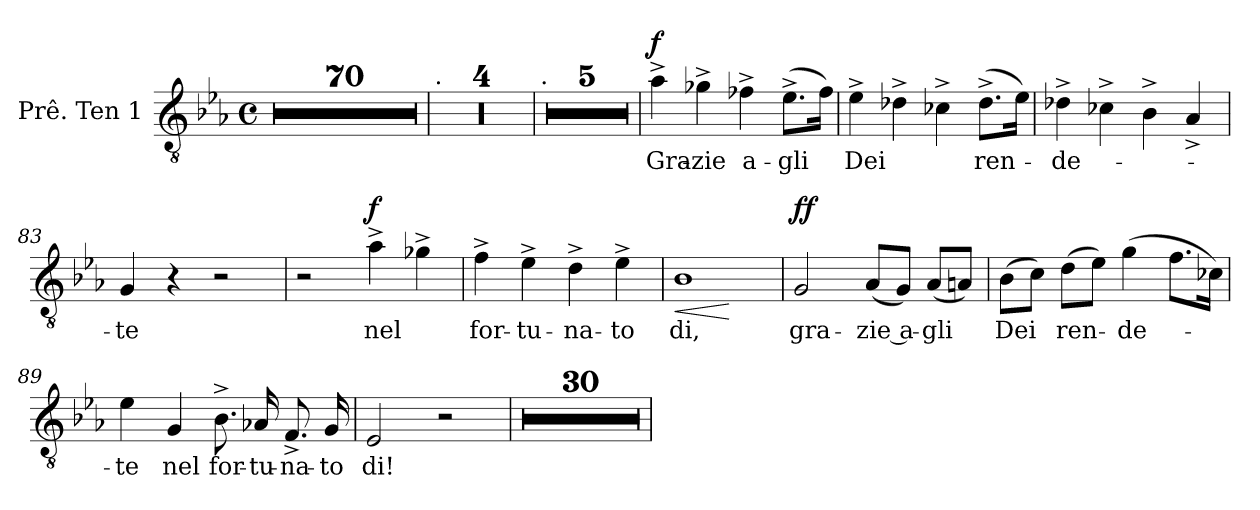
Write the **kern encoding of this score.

**kern	**text	**dynam
*part1	*part1	*part1
*staff1	*staff1	*staff1
*I"Prê. Ten 1	*	*
*I'Prê. T1	*	*
*clefGv2	*	*
*k[b-e-a-]	*	*
*M4/4	*	*
*met(c)	*	*
=1	=1	=1
1ryy	.	.
=2	=2	=2
1ryy	.	.
!!LO:LB:g=z
=3	=3	=3
1ryy	.	.
=4	=4	=4
1ryy	.	.
=5	=5	=5
1ryy	.	.
=6	=6	=6
1r	.	.
!!LO:LB:g=z
=7	=7	=7
1r	.	.
=8	=8	=8
1r	.	.
=9	=9	=9
1r	.	.
!!LO:LB:g=z
=10	=10	=10
1r	.	.
=11	=11	=11
1r	.	.
=12	=12	=12
1r	.	.
!!LO:LB:g=z
=13	=13	=13
1r	.	.
=14	=14	=14
1r	.	.
=15	=15	=15
1r	.	.
=16	=16	=16
1r	.	.
!!LO:PB:g=z
=17	=17	=17
1r	.	.
=18	=18	=18
1r	.	.
=19	=19	=19
1r	.	.
=20	=20	=20
1r	.	.
!!LO:LB:g=z
=21	=21	=21
1r	.	.
=22	=22	=22
1r	.	.
=23	=23	=23
1r	.	.
=24	=24	=24
1r	.	.
!!LO:LB:g=z
=25	=25	=25
1r	.	.
=26	=26	=26
1r	.	.
=27	=27	=27
1r	.	.
=28	=28	=28
1r	.	.
!!LO:PB:g=z
=29	=29	=29
1r	.	.
=30	=30	=30
1r	.	.
=31	=31	=31
1r	.	.
=32	=32	=32
1r	.	.
!!LO:LB:g=z
=33	=33	=33
1r	.	.
=34	=34	=34
1r	.	.
=35	=35	=35
1r	.	.
=36	=36	=36
1r	.	.
!!LO:PB:g=z
=37	=37	=37
1r	.	.
=38	=38	=38
1r	.	.
=39	=39	=39
1r	.	.
!!LO:LB:g=z
=40	=40	=40
1r	.	.
=41	=41	=41
1r	.	.
=42	=42	=42
1r	.	.
!!LO:PB:g=z
=43	=43	=43
1r	.	.
=44	=44	=44
1r	.	.
=45	=45	=45
1r	.	.
!!LO:LB:g=z
=46	=46	=46
1r	.	.
=47	=47	=47
1r	.	.
=48	=48	=48
1r	.	.
!!LO:PB:g=z
=49	=49	=49
1r	.	.
=50	=50	=50
1r	.	.
=51	=51	=51
1r	.	.
!!LO:LB:g=z
=52	=52	=52
1r	.	.
=53	=53	=53
1r	.	.
=54	=54	=54
1r	.	.
!!LO:PB:g=z
=55	=55	=55
1r	.	.
=56	=56	=56
1r	.	.
=57	=57	=57
1r	.	.
=58	=58	=58
1r	.	.
!!LO:LB:g=z
=59	=59	=59
1r	.	.
=60	=60	=60
1r	.	.
=61	=61	=61
1r	.	.
!!LO:PB:g=z
=62	=62	=62
1r	.	.
=63	=63	=63
1r	.	.
=64	=64	=64
1r	.	.
!!LO:LB:g=z
=65	=65	=65
1r	.	.
=66	=66	=66
1r	.	.
=67	=67	=67
1r	.	.
!!LO:LB:g=z
=68	=68	=68
1r	.	.
=69	=69	=69
1r	.	.
=70	=70	=70
1r	.	.
!!LO:PB:g=z
=71	=71	=71
!LO:TX:a:t=.	!	!
1r	.	.
=72	=72	=72
1r	.	.
=73	=73	=73
1r	.	.
=74	=74	=74
1r	.	.
!!LO:LB:g=z
=75	=75	=75
!LO:TX:a:t=.	!	!
1r	.	.
=76	=76	=76
1r	.	.
=77	=77	=77
1r	.	.
=78	=78	=78
1r	.	.
!!LO:PB:g=z
=79	=79	=79
1r	.	.
=80	=80	=80
!	!LO:LY:b:color=#0055FF	!LO:DY:a
4a-^\	Gra-	f
!	!LO:LY:b:color=#0055FF	!
4g-X^\	-zie	.
!	!LO:LY:b:color=#0055FF	!
4f-X^\	a-	.
!	!LO:LY:b:color=#0055FF	!
(>8.e-^\L	-gli	.
16f-\Jk)	.	.
=81	=81	=81
!	!LO:LY:b:color=#0055FF	!
4e-^\	Dei	.
4d-X^\	.	.
4c-X^\	.	.
!	!LO:LY:b:color=#0055FF	!
(>8.d-^\L	ren-	.
16e-\Jk)	.	.
=82	=82	=82
!	!LO:LY:b:color=#0055FF	!
4d-X^\	-de-	.
4c-X^\	.	.
4B-^\	.	.
4A-^/	.	.
!!LO:LB:g=z
=83	=83	=83
!	!LO:LY:b:color=#0055FF	!
4G/	-te	.
4r	.	.
2r	.	.
=84	=84	=84
2r	.	.
!	!LO:LY:b:color=#0055FF	!LO:DY:a
4a-^\	nel	f
4g-X^\	.	.
=85	=85	=85
!	!LO:LY:b:color=#0055FF	!
4f^\	for-	.
!	!LO:LY:b:color=#0055FF	!
4e-^\	-tu-	.
!	!LO:LY:b:color=#0055FF	!
4d^\	-na-	.
!	!LO:LY:b:color=#0055FF	!
4e-^\	-to	.
=86	=86	=86
!	!LO:LY:b:color=#0055FF	!LO:HP:b
1B-	di,	<
.	.	[
!!LO:PB:g=z
=87	=87	=87
!	!LO:LY:b:color=#0055FF	!LO:DY:a
2G/	gra-	ff
!	!LO:LY:b:color=#0055FF	!
(<8A-/L	zie a-	.
8G/J)	.	.
!	!LO:LY:b:color=#0055FF	!
(<8A-/L	-gli	.
8An/J)	.	.
=88	=88	=88
!	!LO:LY:b:color=#0055FF	!
(>8B-\L	Dei	.
8c\J)	.	.
!	!LO:LY:b:color=#0055FF	!
(>8d\L	ren-	.
8e-\J)	.	.
!	!LO:LY:b:color=#0055FF	!
(>4g\	-de-	.
8.f\L	.	.
16c-X\Jk)	.	.
=89	=89	=89
!	!LO:LY:b:color=#0055FF	!
4e-\	-te	.
!	!LO:LY:b:color=#0055FF	!
4G/	nel	.
!	!LO:LY:b:color=#0055FF	!
8.B-^\	for-	.
!	!LO:LY:b:color=#0055FF	!
16A-X/	-tu-	.
!	!LO:LY:b:color=#0055FF	!
8.F^/	-na-	.
!	!LO:LY:b:color=#0055FF	!
16G/	-to	.
=90	=90	=90
!	!LO:LY:b:color=#0055FF	!
2E-/	di!	.
2r	.	.
!!LO:LB:g=z
=91	=91	=91
1r	.	.
=92	=92	=92
1r	.	.
=93	=93	=93
1r	.	.
=94	=94	=94
1r	.	.
!!LO:PB:g=z
=95	=95	=95
1r	.	.
=96	=96	=96
1r	.	.
=97	=97	=97
1r	.	.
=98	=98	=98
1r	.	.
!!LO:LB:g=z
=99	=99	=99
1r	.	.
=100	=100	=100
1r	.	.
=101	=101	=101
1r	.	.
=102	=102	=102
1r	.	.
!!LO:LB:g=z
=103	=103	=103
1r	.	.
=104	=104	=104
1r	.	.
=105	=105	=105
1r	.	.
=106	=106	=106
1r	.	.
!!LO:LB:g=z
=107	=107	=107
1r	.	.
=108	=108	=108
1r	.	.
=109	=109	=109
1r	.	.
!!LO:LB:g=z
=110	=110	=110
1r	.	.
=111	=111	=111
1r	.	.
=112	=112	=112
1r	.	.
!!LO:LB:g=z
=113	=113	=113
1r	.	.
=114	=114	=114
1r	.	.
=115	=115	=115
1r	.	.
!!LO:PB:g=z
=116	=116	=116
1r	.	.
=117	=117	=117
1r	.	.
=118	=118	=118
1r	.	.
!!LO:LB:g=z
=119	=119	=119
1r	.	.
=120	=120	=120
1r	.	.
=	=	=
*-	*-	*-
